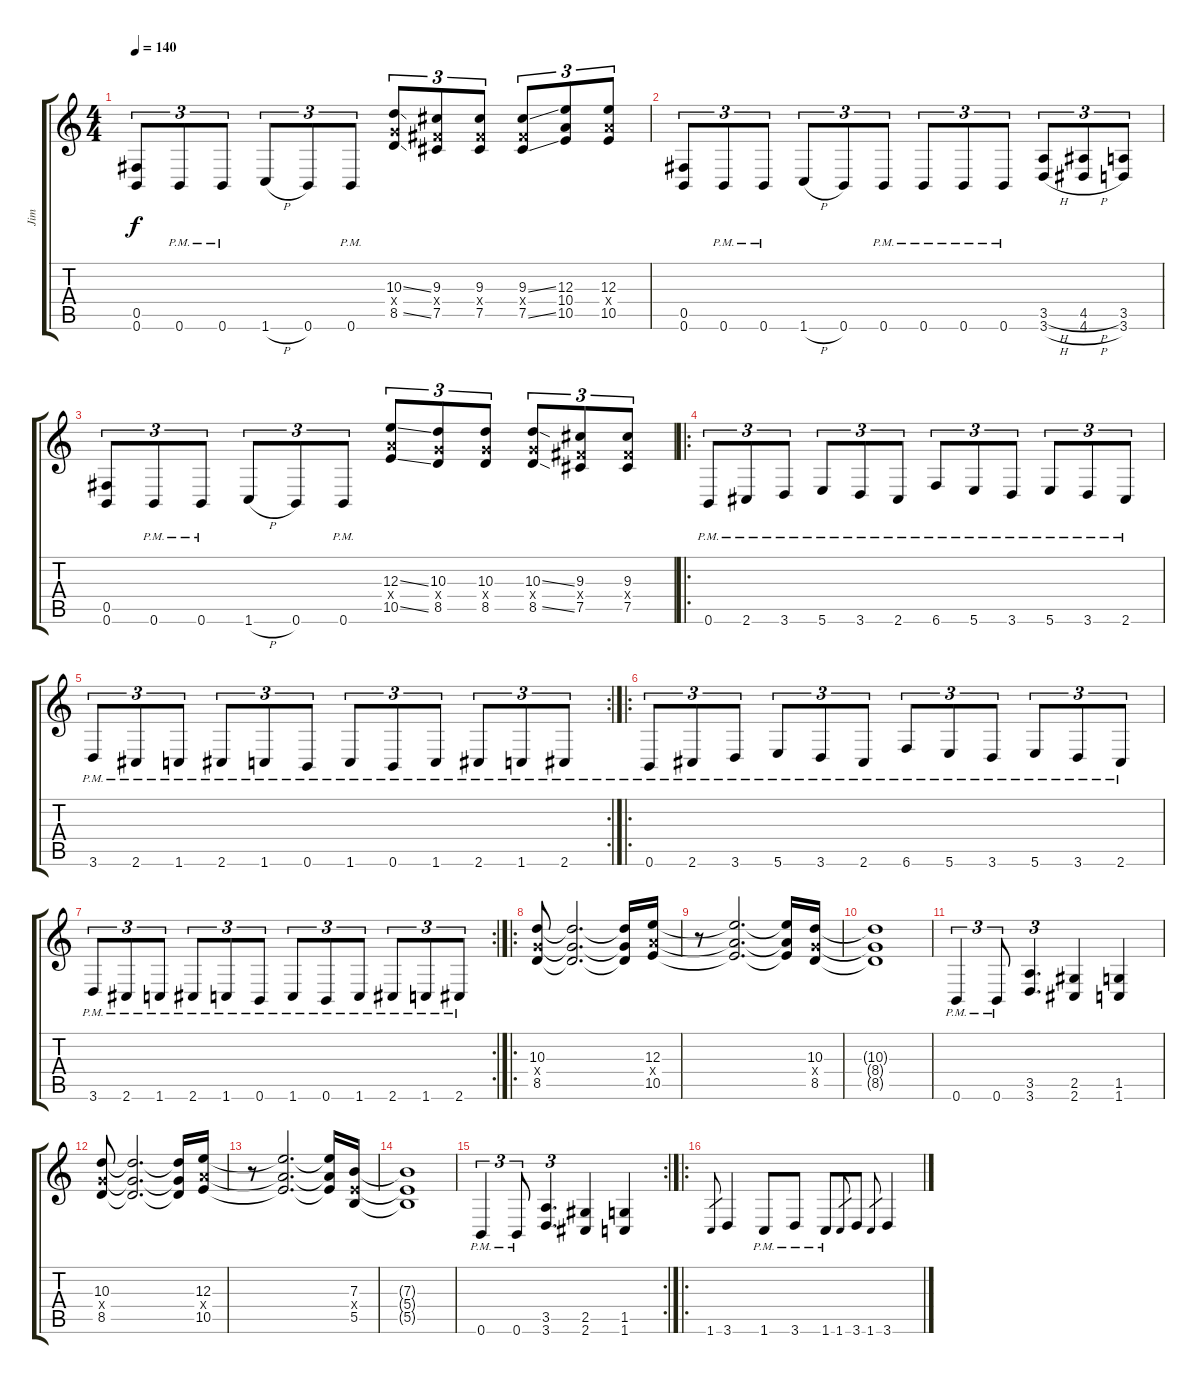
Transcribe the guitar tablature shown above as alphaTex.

\track ("Jim" "Jim") {instrument distortionguitar}
\staff {score tabs}
\tuning (Db4 Ab3 E3 B2 Gb2 B1) {hide}
\ts (4 4)
\tempo 140
\clef g2
\ks c
(0.5 0.6).8{tu (3 2) dy f} 0.6{pm}.8{tu (3 2)} 0.6{pm}.8{tu (3 2)} 1.6{h}.8{tu (3 2)} 0.6.8{tu (3 2)} 0.6{pm}.8{tu (3 2)} (10.3{ss} 8.4{x} 8.5{ss}).8{tu (3 2)} (9.3 7.4{x} 7.5).8{tu (3 2)} (9.3 7.4{x} 7.5).8{tu (3 2)} (9.3{ss} 7.4{x} 7.5{ss}).8{tu (3 2)} (12.3 10.4 10.5).8{tu (3 2)} (12.3 10.4{x} 10.5).8{tu (3 2)} |
(0.5 0.6).8{tu (3 2)} 0.6{pm}.8{tu (3 2)} 0.6{pm}.8{tu (3 2)} 1.6{h}.8{tu (3 2)} 0.6.8{tu (3 2)} 0.6{pm}.8{tu (3 2)} 0.6{pm}.8{tu (3 2)} 0.6{pm}.8{tu (3 2)} 0.6{pm}.8{tu (3 2)} (3.5{h} 3.6{h}).8{tu (3 2)} (4.5{h} 4.6{h}).8{tu (3 2)} (3.5 3.6).8{tu (3 2)} |
(0.5 0.6).8{tu (3 2)} 0.6{pm}.8{tu (3 2)} 0.6{pm}.8{tu (3 2)} 1.6{h}.8{tu (3 2)} 0.6.8{tu (3 2)} 0.6{pm}.8{tu (3 2)} (12.3{ss} 10.4{x} 10.5{ss}).8{tu (3 2)} (10.3 8.4{x} 8.5).8{tu (3 2)} (10.3 8.4{x} 8.5).8{tu (3 2)} (10.3{ss} 8.4{x} 8.5{ss}).8{tu (3 2)} (9.3 7.4{x} 7.5).8{tu (3 2)} (9.3 7.4{x} 7.5).8{tu (3 2)} |
\ro
0.6{pm}.8{tu (3 2)} 2.6{pm}.8{tu (3 2)} 3.6{pm}.8{tu (3 2)} 5.6{pm}.8{tu (3 2)} 3.6{pm}.8{tu (3 2)} 2.6{pm}.8{tu (3 2)} 6.6{pm}.8{tu (3 2)} 5.6{pm}.8{tu (3 2)} 3.6{pm}.8{tu (3 2)} 5.6{pm}.8{tu (3 2)} 3.6{pm}.8{tu (3 2)} 2.6{pm}.8{tu (3 2)} |
\rc 2
3.6{pm}.8{tu (3 2)} 2.6{pm}.8{tu (3 2)} 1.6{pm}.8{tu (3 2)} 2.6{pm}.8{tu (3 2)} 1.6{pm}.8{tu (3 2)} 0.6{pm}.8{tu (3 2)} 1.6{pm}.8{tu (3 2)} 0.6{pm}.8{tu (3 2)} 1.6{pm}.8{tu (3 2)} 2.6{pm}.8{tu (3 2)} 1.6{pm}.8{tu (3 2)} 2.6{pm}.8{tu (3 2)} |
\ro
0.6{pm}.8{tu (3 2)} 2.6{pm}.8{tu (3 2)} 3.6{pm}.8{tu (3 2)} 5.6{pm}.8{tu (3 2)} 3.6{pm}.8{tu (3 2)} 2.6{pm}.8{tu (3 2)} 6.6{pm}.8{tu (3 2)} 5.6{pm}.8{tu (3 2)} 3.6{pm}.8{tu (3 2)} 5.6{pm}.8{tu (3 2)} 3.6{pm}.8{tu (3 2)} 2.6{pm}.8{tu (3 2)} |
\rc 2
3.6{pm}.8{tu (3 2)} 2.6{pm}.8{tu (3 2)} 1.6{pm}.8{tu (3 2)} 2.6{pm}.8{tu (3 2)} 1.6{pm}.8{tu (3 2)} 0.6{pm}.8{tu (3 2)} 1.6{pm}.8{tu (3 2)} 0.6{pm}.8{tu (3 2)} 1.6{pm}.8{tu (3 2)} 2.6{pm}.8{tu (3 2)} 1.6{pm}.8{tu (3 2)} 2.6{pm}.8{tu (3 2)} |
\ro
(10.3 8.4{x} 8.5).8 (10.3{t} 8.4{t} 8.5{t}).2{d} (10.3{t} 8.4{t} 8.5{t}).16 (12.3 10.4{x} 10.5).16 |
r.8 (12.3{t} 10.4{t} 10.5{t}).2{d} (12.3{t} 10.4{t} 10.5{t}).16 (10.3 8.4{x} 8.5).16 |
(10.3{t} 8.4{t} 8.5{t}).1 |
0.6{pm}.4{tu (3 2)} 0.6{pm}.8{tu (3 2)} (3.5 3.6).4{d tu (3 2)} (2.5 2.6).4 (1.5 1.6).4 |
(10.3 8.4{x} 8.5).8 (10.3{t} 8.4{t} 8.5{t}).2{d} (10.3{t} 8.4{t} 8.5{t}).16 (12.3 10.4{x} 10.5).16 |
r.8 (12.3{t} 10.4{t} 10.5{t}).2{d} (12.3{t} 10.4{t} 10.5{t}).16 (7.3 5.4{x} 5.5).16 |
(7.3{t} 5.4{t} 5.5{t}).1 |
\rc 2
0.6{pm}.4{tu (3 2)} 0.6{pm}.8{tu (3 2)} (3.5 3.6).4{d tu (3 2)} (2.5 2.6).4 (1.5 1.6).4 |
\ro
1.6.8{gr} 3.6.4 1.6{pm}.8 3.6{pm}.8 1.6{pm}.8 1.6.8{gr} 3.6.8 1.6.8{gr} 3.6.4
